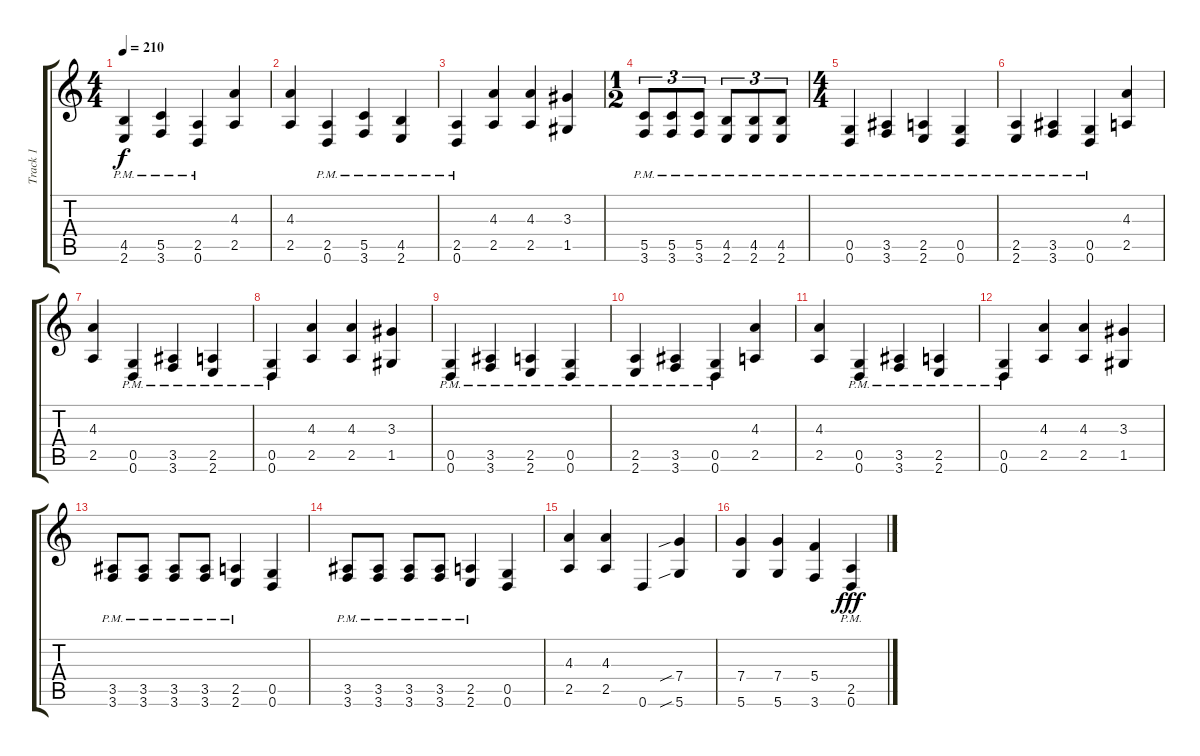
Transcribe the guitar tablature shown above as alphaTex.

\track ("Track 1" "Track 1") {instrument distortionguitar}
\staff {score tabs}
\tuning (D4 A3 F3 C3 G2 D2) {hide}
\ts (4 4)
\tempo 210
\clef g2
\ks c
(4.5{pm} 2.6{pm}).4{dy f} (5.5{pm} 3.6{pm}).4 (2.5{pm} 0.6{pm}).4 (4.3 2.5).4 |
(4.3 2.5).4 (2.5{pm} 0.6{pm}).4 (5.5{pm} 3.6{pm}).4 (4.5{pm} 2.6{pm}).4 |
(2.5{pm} 0.6{pm}).4 (4.3 2.5).4 (4.3 2.5).4 (3.3 1.5).4 |
\ts (1 2)
(5.5{pm} 3.6{pm}).8{tu (3 2)} (5.5{pm} 3.6{pm}).8{tu (3 2)} (5.5{pm} 3.6{pm}).8{tu (3 2)} (4.5{pm} 2.6{pm}).8{tu (3 2)} (4.5{pm} 2.6{pm}).8{tu (3 2)} (4.5{pm} 2.6{pm}).8{tu (3 2)} |
\ts (4 4)
(0.5{pm} 0.6{pm}).4 (3.5{pm} 3.6{pm}).4 (2.5{pm} 2.6{pm}).4 (0.5{pm} 0.6{pm}).4 |
(2.5{pm} 2.6{pm}).4 (3.5{pm} 3.6{pm}).4 (0.5{pm} 0.6{pm}).4 (4.3 2.5).4 |
(4.3 2.5).4 (0.5{pm} 0.6{pm}).4 (3.5{pm} 3.6{pm}).4 (2.5{pm} 2.6{pm}).4 |
(0.5{pm} 0.6{pm}).4 (4.3 2.5).4 (4.3 2.5).4 (3.3 1.5).4 |
(0.5{pm} 0.6{pm}).4 (3.5{pm} 3.6{pm}).4 (2.5{pm} 2.6{pm}).4 (0.5{pm} 0.6{pm}).4 |
(2.5{pm} 2.6{pm}).4 (3.5{pm} 3.6{pm}).4 (0.5{pm} 0.6{pm}).4 (4.3 2.5).4 |
(4.3 2.5).4 (0.5{pm} 0.6{pm}).4 (3.5{pm} 3.6{pm}).4 (2.5{pm} 2.6{pm}).4 |
(0.5{pm} 0.6{pm}).4 (4.3 2.5).4 (4.3 2.5).4 (3.3 1.5).4 |
(3.5{pm} 3.6{pm}).8 (3.5{pm} 3.6{pm}).8 (3.5{pm} 3.6{pm}).8 (3.5{pm} 3.6{pm}).8 (2.5{pm} 2.6{pm}).4 (0.5 0.6).4 |
(3.5{pm} 3.6{pm}).8 (3.5{pm} 3.6{pm}).8 (3.5{pm} 3.6{pm}).8 (3.5{pm} 3.6{pm}).8 (2.5{pm} 2.6{pm}).4 (0.5 0.6).4 |
(4.3 2.5).4 (4.3 2.5).4 0.6.4 (7.4{sib} 5.6{sib}).4 |
(7.4 5.6).4 (7.4 5.6).4 (5.4 3.6).4 (2.5{pm} 0.6{pm}).4{dy fff}
